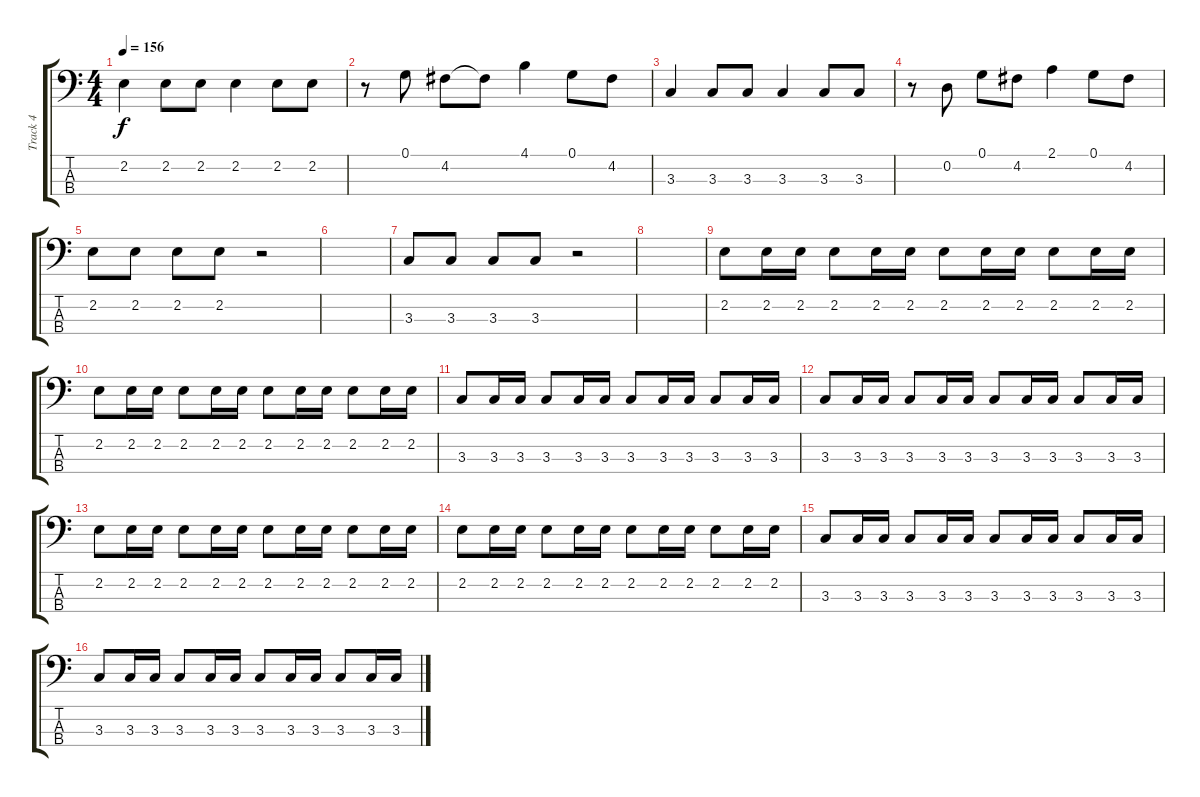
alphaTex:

\track ("Track 4" "Track 4") {instrument electricbassfinger}
\staff {score tabs}
\tuning (G2 D2 A1 D1) {hide}
\ts (4 4)
\tempo 156
\clef f4
\ks c
2.2.4{dy f} 2.2.8 2.2.8 2.2.4 2.2.8 2.2.8 |
r.8 0.1.8 4.2.8 4.2{t}.8 4.1.4 0.1.8 4.2.8 |
3.3.4 3.3.8 3.3.8 3.3.4 3.3.8 3.3.8 |
r.8 0.2.8 0.1.8 4.2.8 2.1.4 0.1.8 4.2.8 |
2.2.8 2.2.8 2.2.8 2.2.8 r.2 |
|
3.3.8 3.3.8 3.3.8 3.3.8 r.2 |
|
2.2.8 2.2.16 2.2.16 2.2.8 2.2.16 2.2.16 2.2.8 2.2.16 2.2.16 2.2.8 2.2.16 2.2.16 |
2.2.8 2.2.16 2.2.16 2.2.8 2.2.16 2.2.16 2.2.8 2.2.16 2.2.16 2.2.8 2.2.16 2.2.16 |
3.3.8 3.3.16 3.3.16 3.3.8 3.3.16 3.3.16 3.3.8 3.3.16 3.3.16 3.3.8 3.3.16 3.3.16 |
3.3.8 3.3.16 3.3.16 3.3.8 3.3.16 3.3.16 3.3.8 3.3.16 3.3.16 3.3.8 3.3.16 3.3.16 |
2.2.8 2.2.16 2.2.16 2.2.8 2.2.16 2.2.16 2.2.8 2.2.16 2.2.16 2.2.8 2.2.16 2.2.16 |
2.2.8 2.2.16 2.2.16 2.2.8 2.2.16 2.2.16 2.2.8 2.2.16 2.2.16 2.2.8 2.2.16 2.2.16 |
3.3.8 3.3.16 3.3.16 3.3.8 3.3.16 3.3.16 3.3.8 3.3.16 3.3.16 3.3.8 3.3.16 3.3.16 |
3.3.8 3.3.16 3.3.16 3.3.8 3.3.16 3.3.16 3.3.8 3.3.16 3.3.16 3.3.8 3.3.16 3.3.16
